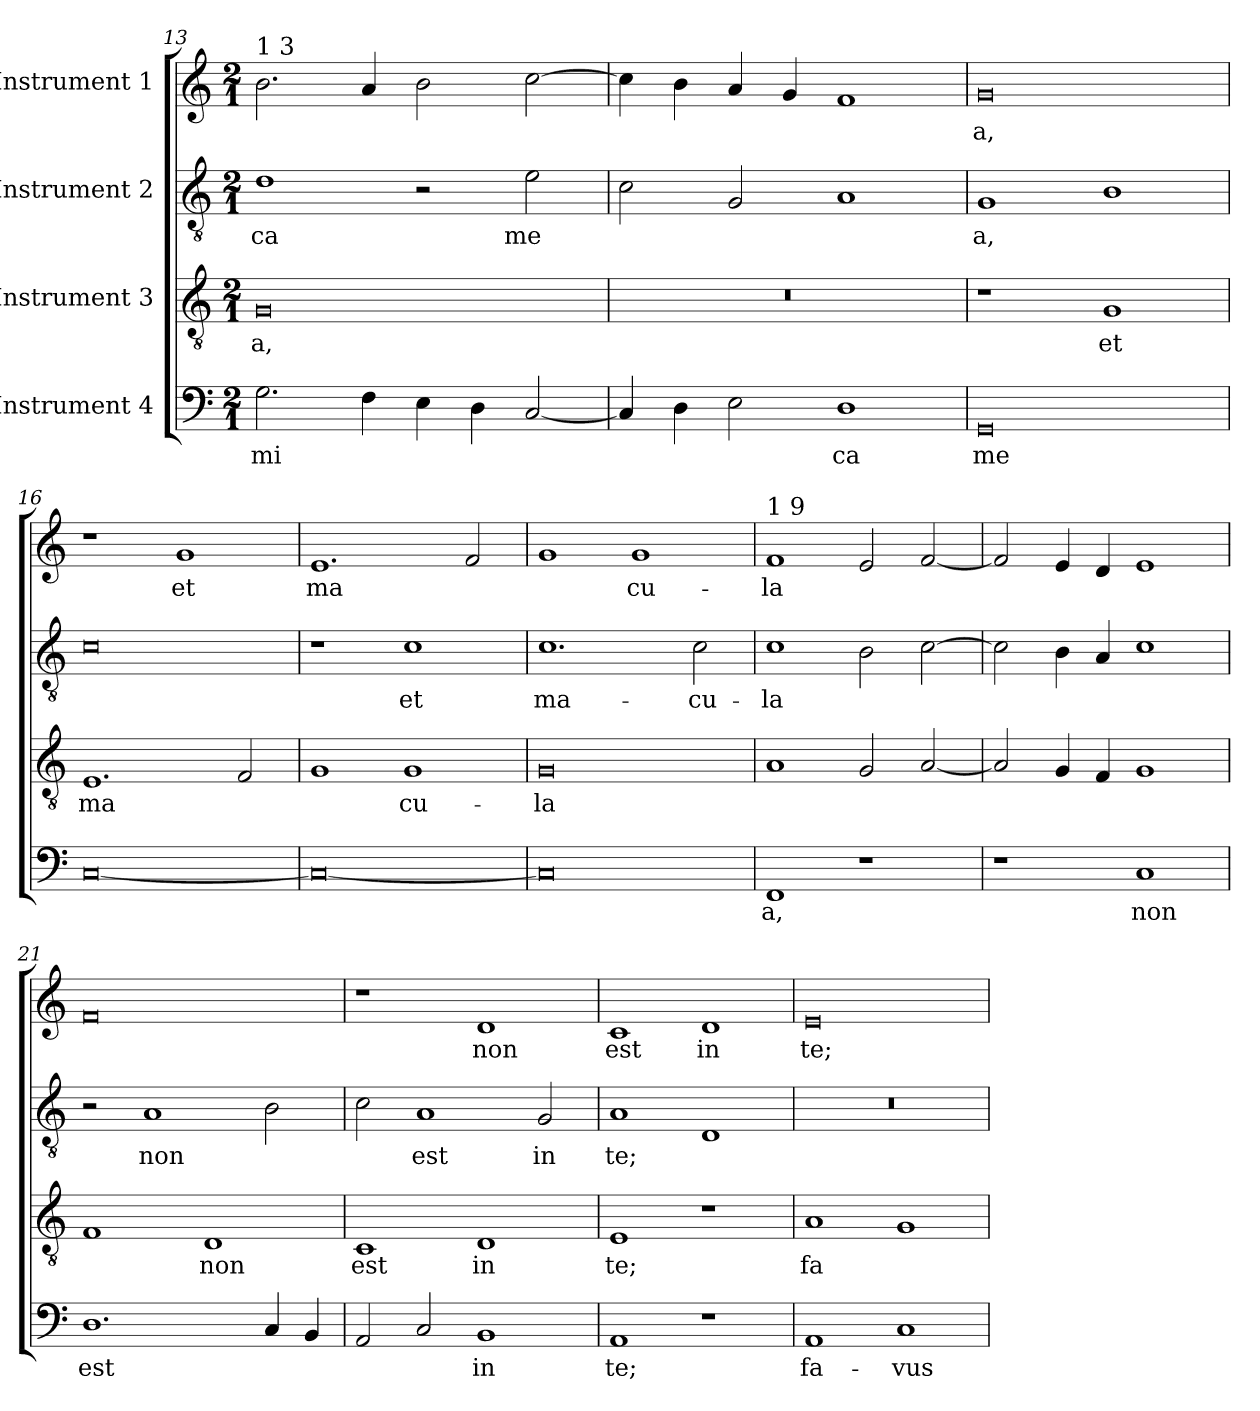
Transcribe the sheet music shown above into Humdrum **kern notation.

**kern	**text	**kern	**text	**kern	**text	**kern	**text
*part4	*part4	*part3	*part3	*part2	*part2	*part1	*part1
*staff4	*staff4	*staff3	*staff3	*staff2	*staff2	*staff1	*staff1
*I"Instrument 4	*	*I"Instrument 3	*	*I"Instrument 2	*	*I"Instrument 1	*
!!LO:LB:g=z
*clefF4	*	*clefGv2	*	*clefGv2	*	*clefG2	*
*k[]	*	*k[]	*	*k[]	*	*k[]	*
*C:	*	*C:	*	*C:	*	*C:	*
*M2/1	*	*M2/1	*	*M2/1	*	*M2/1	*
=13	=13	=13	=13	=13	=13	=13	=13
!	!	!	!	!	!	!LO:TX:a:t=1 3	!
!	!LO:LY:b:cj	!	!LO:LY:b:cj	!	!LO:LY:b:cj	!	!LO:LY:b:cj
2.G\	-mi-	0G	-a,	1d	-ca	2.b\	--
!	!LO:LY:b:cj	!	!	!	!	!	!LO:LY:b:cj
4F\	--	.	.	.	.	4a/	--
!	!LO:LY:b:cj	!	!	!	!	!	!LO:LY:b:cj
4E\	--	.	.	2r	.	2b\	--
!	!LO:LY:b:cj	!	!	!	!	!	!
4D\	--	.	.	.	.	.	.
!	!LO:LY:b:cj	!	!	!	!LO:LY:b:cj	!	!LO:LY:b:cj
[<2C/	--	.	.	2e\	me-	[>2cc\	--
=14	=14	=14	=14	=14	=14	=14	=14
!	!LO:LY:b:cj	!	!	!	!LO:LY:b:cj	!	!LO:LY:b:cj
4C/]	--	0r	.	2c\	--	4cc\]	--
!	!LO:LY:b:cj	!	!	!	!	!	!LO:LY:b:cj
4D\	--	.	.	.	.	4b\	--
!	!LO:LY:b:cj	!	!	!	!LO:LY:b:cj	!	!LO:LY:b:cj
2E\	--	.	.	2G/	--	4a/	--
!	!	!	!	!	!	!	!LO:LY:b:cj
.	.	.	.	.	.	4g/	--
!	!LO:LY:b:cj	!	!	!	!LO:LY:b:cj	!	!LO:LY:b:cj
1D	-ca	.	.	1A	--	1f	--
=15	=15	=15	=15	=15	=15	=15	=15
!	!LO:LY:b:cj	!	!	!	!LO:LY:b:cj	!	!LO:LY:b:cj
0GG	me-	1r	.	1G	-a,	0g	-a,
!	!	!	!LO:LY:b:cj	!	!LO:LY:b:cj	!	!
.	.	1G	et	1B	.	.	.
=16	=16	=16	=16	=16	=16	=16	=16
!	!LO:LY:b:cj	!	!LO:LY:b:cj	!	!LO:LY:b:cj	!	!
[<0C	--	1.E	ma-	0c	.	1r	.
!	!	!	!	!	!	!	!LO:LY:b:cj
.	.	.	.	.	.	1g	et
!	!	!	!LO:LY:b:cj	!	!	!	!
.	.	2F/	--	.	.	.	.
=17	=17	=17	=17	=17	=17	=17	=17
!	!LO:LY:b:cj	!	!LO:LY:b:cj	!	!	!	!LO:LY:b:cj
0C_<	--	1G	--	1r	.	1.e	ma-
!	!	!	!LO:LY:b:cj	!	!LO:LY:b:cj	!	!
.	.	1G	-cu-	1c	et	.	.
!	!	!	!	!	!	!	!LO:LY:b:cj
.	.	.	.	.	.	2f/	--
=18	=18	=18	=18	=18	=18	=18	=18
!	!LO:LY:b:cj	!	!LO:LY:b:cj	!	!LO:LY:b:cj	!	!LO:LY:b:cj
0C]	--	0G	-la	1.c	ma-	1g	--
!	!	!	!	!	!	!	!LO:LY:b:cj
.	.	.	.	.	.	1g	-cu-
!	!	!	!	!	!LO:LY:b:cj	!	!
.	.	.	.	2c\	-cu-	.	.
!!LO:PB:g=z
=19	=19	=19	=19	=19	=19	=19	=19
!	!	!	!	!	!	!LO:TX:a:t=1 9	!
!	!LO:LY:b:cj	!	!LO:LY:b:cj	!	!LO:LY:b:cj	!	!LO:LY:b:cj
1FF	-a,	1A	.	1c	-la	1f	-la
!	!	!	!LO:LY:b:cj	!	!LO:LY:b:cj	!	!LO:LY:b:cj
1r	.	2G/	.	2B\	.	2e/	.
!	!	!	!LO:LY:b:cj	!	!LO:LY:b:cj	!	!LO:LY:b:cj
.	.	[<2A/	.	[>2c\	.	[<2f/	.
=20	=20	=20	=20	=20	=20	=20	=20
!	!	!	!LO:LY:b:cj	!	!LO:LY:b:cj	!	!LO:LY:b:cj
1r	.	2A/]	.	2c\]	.	2f/]	.
!	!	!	!LO:LY:b:cj	!	!LO:LY:b:cj	!	!LO:LY:b:cj
.	.	4G/	.	4B\	.	4e/	.
!	!	!	!LO:LY:b:cj	!	!LO:LY:b:cj	!	!LO:LY:b:cj
.	.	4F/	.	4A/	.	4d/	.
!	!LO:LY:b:cj	!	!LO:LY:b:cj	!	!LO:LY:b:cj	!	!LO:LY:b:cj
1C	non	1G	.	1c	.	1e	.
=21	=21	=21	=21	=21	=21	=21	=21
!	!LO:LY:b:cj	!	!LO:LY:b:cj	!	!	!	!LO:LY:b:cj
1.D	est	1F	.	2r	.	0f	.
!	!	!	!	!	!LO:LY:b:cj	!	!
.	.	.	.	1A	non	.	.
!	!	!	!LO:LY:b:cj	!	!	!	!
.	.	1D	non	.	.	.	.
!	!LO:LY:b:cj	!	!	!	!LO:LY:b:cj	!	!
4C/	.	.	.	2B\	.	.	.
!	!LO:LY:b:cj	!	!	!	!	!	!
4BB/	.	.	.	.	.	.	.
=22	=22	=22	=22	=22	=22	=22	=22
!	!LO:LY:b:cj	!	!LO:LY:b:cj	!	!LO:LY:b:cj	!	!
2AA/	.	1C	est	2c\	.	1r	.
!	!LO:LY:b:cj	!	!	!	!LO:LY:b:cj	!	!
2C/	.	.	.	1A	est	.	.
!	!LO:LY:b:cj	!	!LO:LY:b:cj	!	!	!	!LO:LY:b:cj
1BB	in	1D	in	.	.	1d	non
!	!	!	!	!	!LO:LY:b:cj	!	!
.	.	.	.	2G/	in	.	.
=23	=23	=23	=23	=23	=23	=23	=23
!	!LO:LY:b:cj	!	!LO:LY:b:cj	!	!LO:LY:b:cj	!	!LO:LY:b:cj
1AA	te;	1E	te;	1A	te;	1c	est
!	!	!	!	!	!LO:LY:b:cj	!	!LO:LY:b:cj
1r	.	1r	.	1D	.	1d	in
=24	=24	=24	=24	=24	=24	=24	=24
!	!LO:LY:b:cj	!	!LO:LY:b:cj	!	!	!	!LO:LY:b:cj
1AA	fa-	1A	fa-	0r	.	0e	te;
!	!LO:LY:b:cj	!	!LO:LY:b:cj	!	!	!	!
1C	-vus	1G	--	.	.	.	.
=	=	=	=	=	=	=	=
*-	*-	*-	*-	*-	*-	*-	*-
